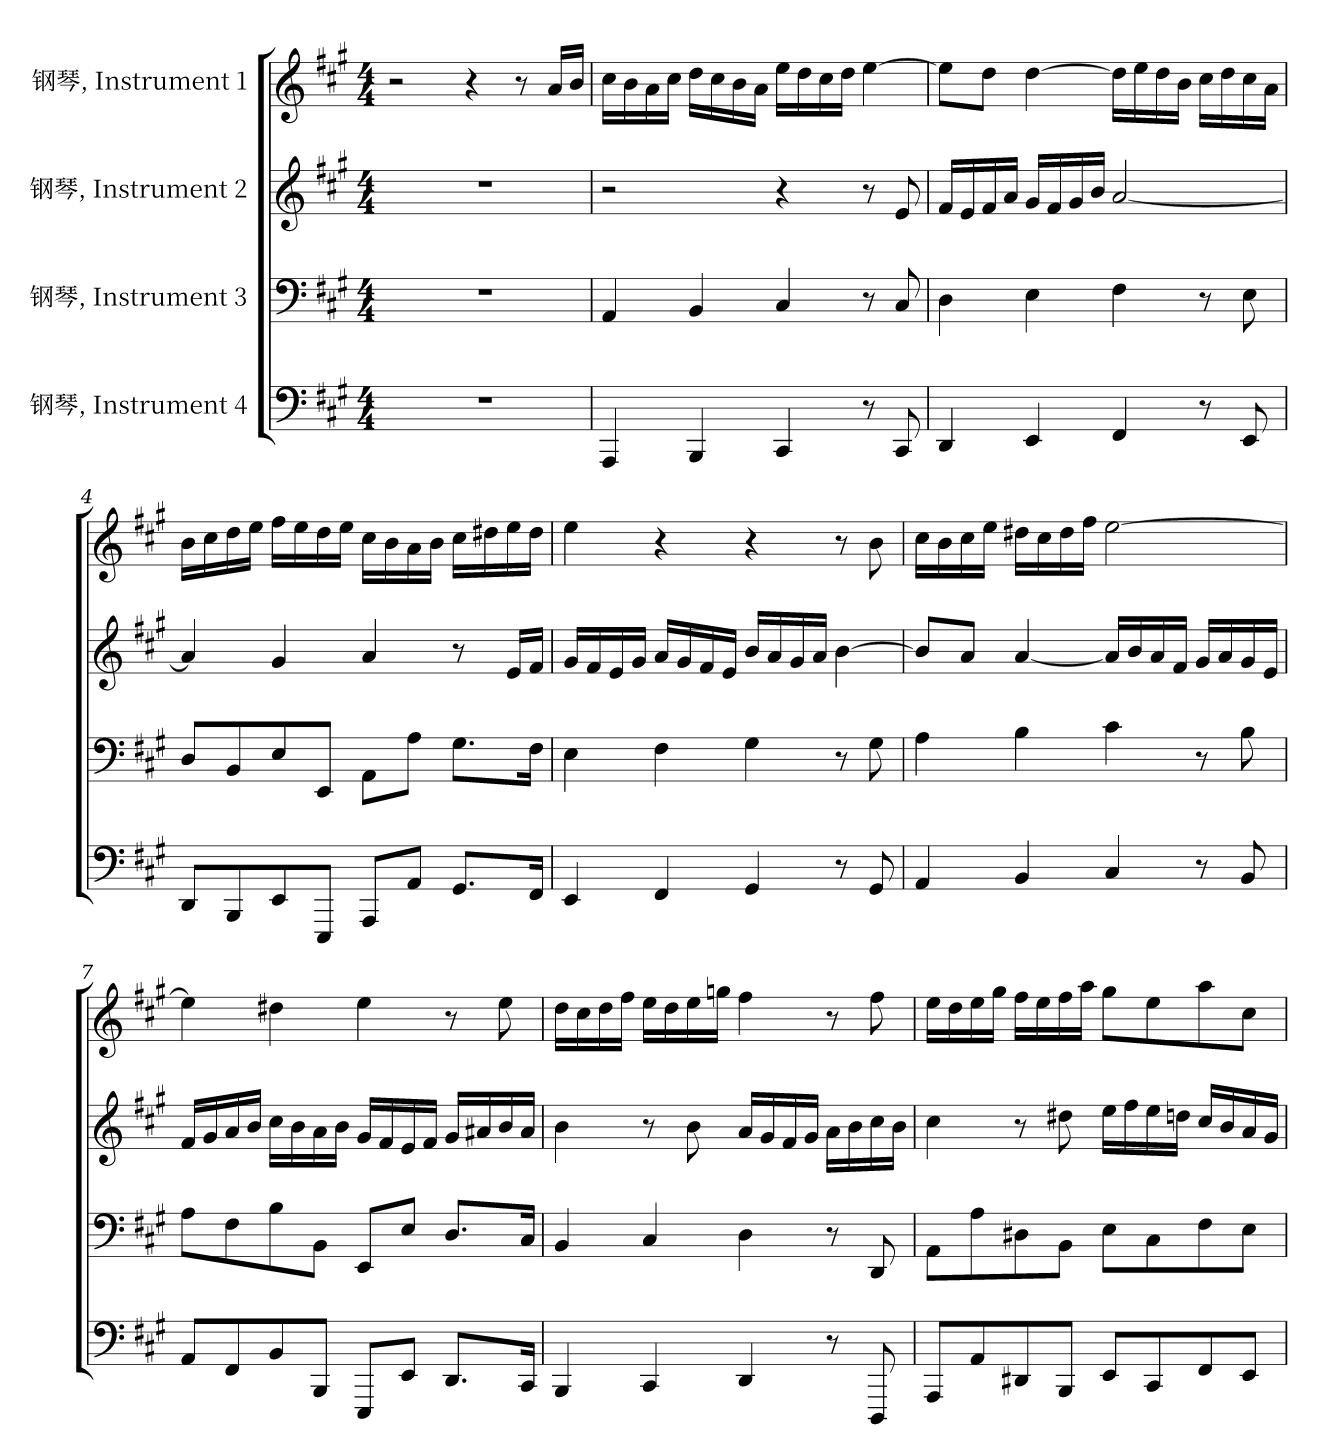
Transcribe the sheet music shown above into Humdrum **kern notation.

**kern	**kern	**kern	**kern
*part4	*part3	*part2	*part1
*staff4	*staff3	*staff2	*staff1
*I"钢琴, Instrument 4	*I"钢琴, Instrument 3	*I"钢琴, Instrument 2	*I"钢琴, Instrument 1
*clefF4	*clefF4	*clefG2	*clefG2
*k[f#c#g#]	*k[f#c#g#]	*k[f#c#g#]	*k[f#c#g#]
*M4/4	*M4/4	*M4/4	*M4/4
*MM72	*MM72	*MM72	*MM72
=1	=1	=1	=1
1r	1r	1r	2r
.	.	.	4r
.	.	.	8r
.	.	.	16a/LL
.	.	.	16b/JJ
=2	=2	=2	=2
4AAA/	4AA/	2r	16cc#\LL
.	.	.	16b\
.	.	.	16a\
.	.	.	16cc#\JJ
4BBB/	4BB/	.	16dd\LL
.	.	.	16cc#\
.	.	.	16b\
.	.	.	16a\JJ
4CC#/	4C#/	4r	16ee\LL
.	.	.	16dd\
.	.	.	16cc#\
.	.	.	16dd\JJ
8r	8r	8r	[4ee\
8CC#/	8C#/	8e/	.
=3	=3	=3	=3
4DD/	4D\	16f#/LL	8ee\L]
.	.	16e/	.
.	.	16f#/	8dd\J
.	.	16a/JJ	.
4EE/	4E\	16g#/LL	[4dd\
.	.	16f#/	.
.	.	16g#/	.
.	.	16b/JJ	.
4FF#/	4F#\	[2a/	16dd\LL]
.	.	.	16ee\
.	.	.	16dd\
.	.	.	16b\JJ
8r	8r	.	16cc#\LL
.	.	.	16dd\
8EE/	8E\	.	16cc#\
.	.	.	16a\JJ
!!LO:LB:g=z
=4	=4	=4	=4
8DD/L	8D/L	4a/]	16b\LL
.	.	.	16cc#\
8BBB/	8BB/	.	16dd\
.	.	.	16ee\JJ
8EE/	8E/	4g#/	16ff#\LL
.	.	.	16ee\
8EEE/J	8EE/J	.	16dd\
.	.	.	16ee\JJ
8AAA/L	8AA\L	4a/	16cc#\LL
.	.	.	16b\
8AA/J	8A\J	.	16a\
.	.	.	16b\JJ
8.GG#/L	8.G#\L	8r	16cc#\LL
.	.	.	16dd#X\
.	.	16e/LL	16ee\
16FF#/Jk	16F#\Jk	16f#/JJ	16dd#\JJ
=5	=5	=5	=5
4EE/	4E\	16g#/LL	4ee\
.	.	16f#/	.
.	.	16e/	.
.	.	16g#/JJ	.
4FF#/	4F#\	16a/LL	4r
.	.	16g#/	.
.	.	16f#/	.
.	.	16e/JJ	.
4GG#/	4G#\	16b/LL	4r
.	.	16a/	.
.	.	16g#/	.
.	.	16a/JJ	.
8r	8r	[4b\	8r
8GG#/	8G#\	.	8b\
!!LO:LB:g=z
=6	=6	=6	=6
4AA/	4A\	8b/L]	16cc#\LL
.	.	.	16b\
.	.	8a/J	16cc#\
.	.	.	16ee\JJ
4BB/	4B\	[4a/	16dd#X\LL
.	.	.	16cc#\
.	.	.	16dd#\
.	.	.	16ff#\JJ
4C#/	4c#\	16a/LL]	[2ee\
.	.	16b/	.
.	.	16a/	.
.	.	16f#/JJ	.
8r	8r	16g#/LL	.
.	.	16a/	.
8BB/	8B\	16g#/	.
.	.	16e/JJ	.
=7	=7	=7	=7
8AA/L	8A\L	16f#/LL	4ee\]
.	.	16g#/	.
8FF#/	8F#\	16a/	.
.	.	16b/JJ	.
8BB/	8B\	16cc#\LL	4dd#X\
.	.	16b\	.
8BBB/J	8BB\J	16a\	.
.	.	16b\JJ	.
8EEE/L	8EE/L	16g#/LL	4ee\
.	.	16f#/	.
8EE/J	8E/J	16e/	.
.	.	16f#/JJ	.
8.DD/L	8.D/L	16g#/LL	8r
.	.	16a#X/	.
.	.	16b/	8ee\
16CC#/Jk	16C#/Jk	16a#/JJ	.
!!LO:PB:g=z
=8	=8	=8	=8
4BBB/	4BB/	4b\	16dd\LL
.	.	.	16cc#\
.	.	.	16dd\
.	.	.	16ff#\JJ
4CC#/	4C#/	8r	16ee\LL
.	.	.	16dd\
.	.	8b\	16ee\
.	.	.	16ggn\JJ
4DD/	4D\	16a/LL	4ff#\
.	.	16g#/	.
.	.	16f#/	.
.	.	16g#/JJ	.
8r	8r	16a\LL	8r
.	.	16b\	.
8DDD/	8DD/	16cc#\	8ff#\
.	.	16b\JJ	.
=9	=9	=9	=9
8AAA/L	8AA\L	4cc#\	16ee\LL
.	.	.	16dd\
8AA/	8A\	.	16ee\
.	.	.	16gg#\JJ
8DD#X/	8D#X\	8r	16ff#\LL
.	.	.	16ee\
8BBB/J	8BB\J	8dd#X\	16ff#\
.	.	.	16aa\JJ
8EE/L	8E\L	16ee\LL	8gg#\L
.	.	16ff#\	.
8CC#/	8C#\	16ee\	8ee\
.	.	16ddn\JJ	.
8FF#/	8F#\	16cc#/LL	8aa\
.	.	16b/	.
8EE/J	8E\J	16a/	8cc#\J
.	.	16g#/JJ	.
=	=	=	=
*-	*-	*-	*-
